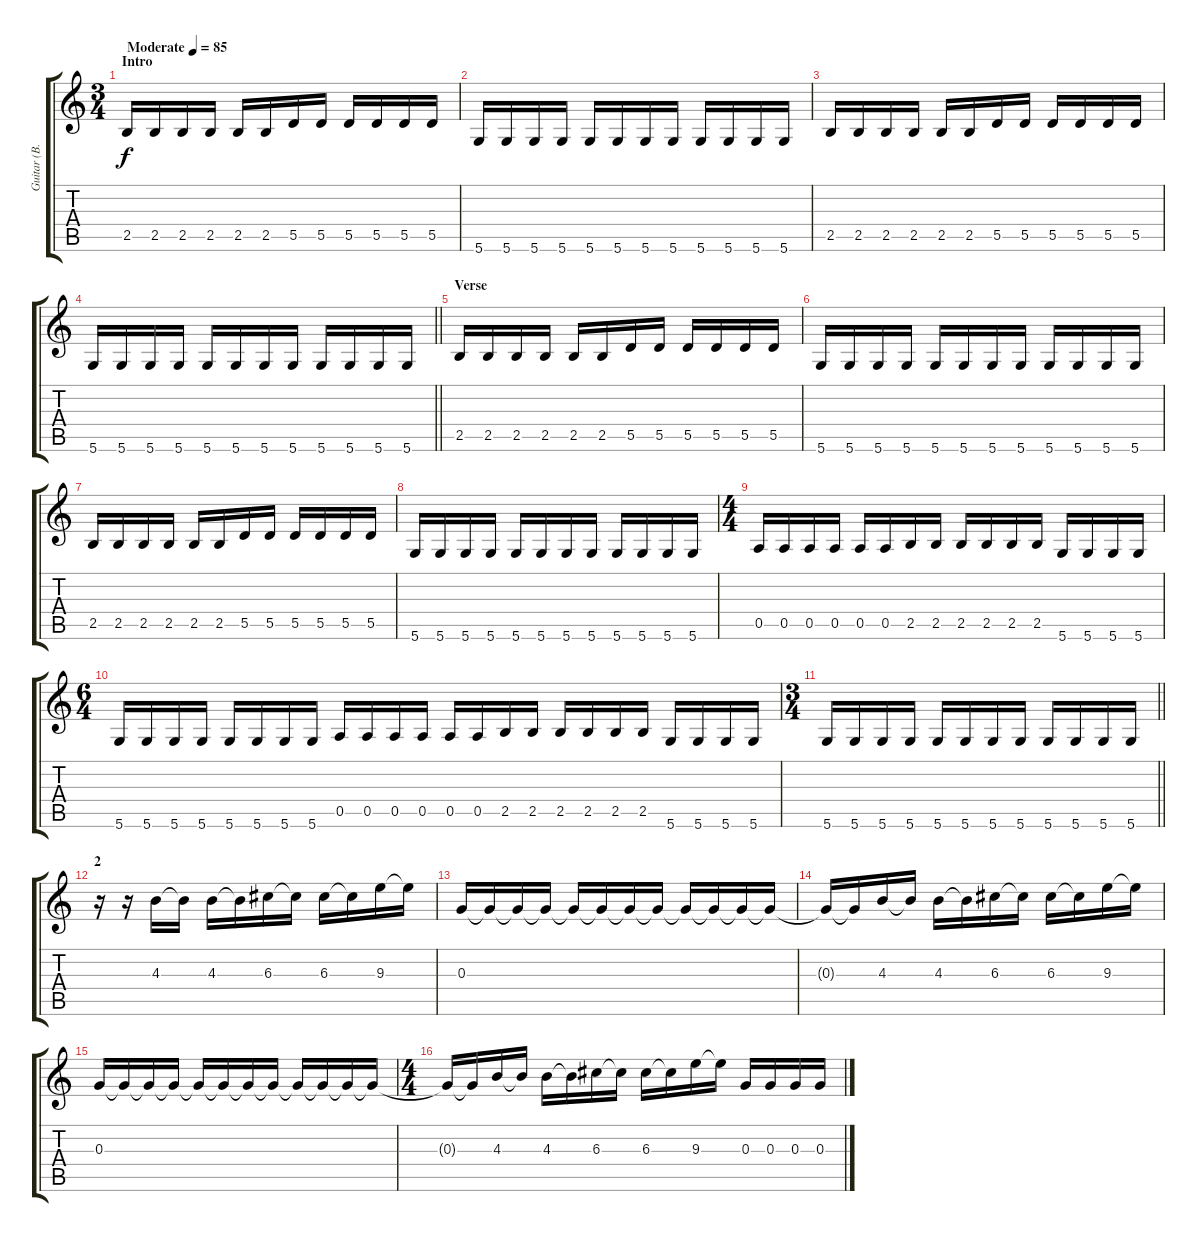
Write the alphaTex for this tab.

\track ("Guitar (B. Stock)" "Guitar (B.") {instrument distortionguitar}
\staff {score tabs}
\tuning (E4 B3 G3 D3 A2 D2) {hide}
\ts (3 4)
\section ("" "Intro")
\tempo (85 "Moderate")
\clef g2
\ks c
2.5.16{dy f instrument distortionguitar} 2.5.16 2.5.16 2.5.16 2.5.16 2.5.16 5.5.16 5.5.16 5.5.16 5.5.16 5.5.16 5.5.16 |
5.6.16 5.6.16 5.6.16 5.6.16 5.6.16 5.6.16 5.6.16 5.6.16 5.6.16 5.6.16 5.6.16 5.6.16 |
2.5.16 2.5.16 2.5.16 2.5.16 2.5.16 2.5.16 5.5.16 5.5.16 5.5.16 5.5.16 5.5.16 5.5.16 |
\barLineRight lightlight
5.6.16 5.6.16 5.6.16 5.6.16 5.6.16 5.6.16 5.6.16 5.6.16 5.6.16 5.6.16 5.6.16 5.6.16 |
\section ("" "Verse")
2.5.16 2.5.16 2.5.16 2.5.16 2.5.16 2.5.16 5.5.16 5.5.16 5.5.16 5.5.16 5.5.16 5.5.16 |
5.6.16 5.6.16 5.6.16 5.6.16 5.6.16 5.6.16 5.6.16 5.6.16 5.6.16 5.6.16 5.6.16 5.6.16 |
2.5.16 2.5.16 2.5.16 2.5.16 2.5.16 2.5.16 5.5.16 5.5.16 5.5.16 5.5.16 5.5.16 5.5.16 |
5.6.16 5.6.16 5.6.16 5.6.16 5.6.16 5.6.16 5.6.16 5.6.16 5.6.16 5.6.16 5.6.16 5.6.16 |
\ts (4 4)
0.5.16 0.5.16 0.5.16 0.5.16 0.5.16 0.5.16 2.5.16 2.5.16 2.5.16 2.5.16 2.5.16 2.5.16 5.6.16 5.6.16 5.6.16 5.6.16 |
\ts (6 4)
5.6.16 5.6.16 5.6.16 5.6.16 5.6.16 5.6.16 5.6.16 5.6.16 0.5.16 0.5.16 0.5.16 0.5.16 0.5.16 0.5.16 2.5.16 2.5.16 2.5.16 2.5.16 2.5.16 2.5.16 5.6.16 5.6.16 5.6.16 5.6.16 |
\ts (3 4)
\barLineRight lightlight
5.6.16 5.6.16 5.6.16 5.6.16 5.6.16 5.6.16 5.6.16 5.6.16 5.6.16 5.6.16 5.6.16 5.6.16 |
\section ("" "2")
r.16{volume 11} r.16 4.3.16 4.3{t}.16 4.3.16 4.3{t}.16 6.3.16 6.3{t}.16 6.3.16 6.3{t}.16 9.3.16 9.3{t}.16 |
0.3.16 0.3{t}.16 0.3{t}.16 0.3{t}.16 0.3{t}.16 0.3{t}.16 0.3{t}.16 0.3{t}.16 0.3{t}.16 0.3{t}.16 0.3{t}.16 0.3{t}.16 |
0.3{t}.16 0.3{t}.16 4.3.16 4.3{t}.16 4.3.16 4.3{t}.16 6.3.16 6.3{t}.16 6.3.16 6.3{t}.16 9.3.16 9.3{t}.16 |
0.3.16 0.3{t}.16 0.3{t}.16 0.3{t}.16 0.3{t}.16 0.3{t}.16 0.3{t}.16 0.3{t}.16 0.3{t}.16 0.3{t}.16 0.3{t}.16 0.3{t}.16 |
\ts (4 4)
0.3{t}.16 0.3{t}.16 4.3.16 4.3{t}.16 4.3.16 4.3{t}.16 6.3.16 6.3{t}.16 6.3.16 6.3{t}.16 9.3.16 9.3{t}.16 0.3.16 0.3.16 0.3.16 0.3.16
